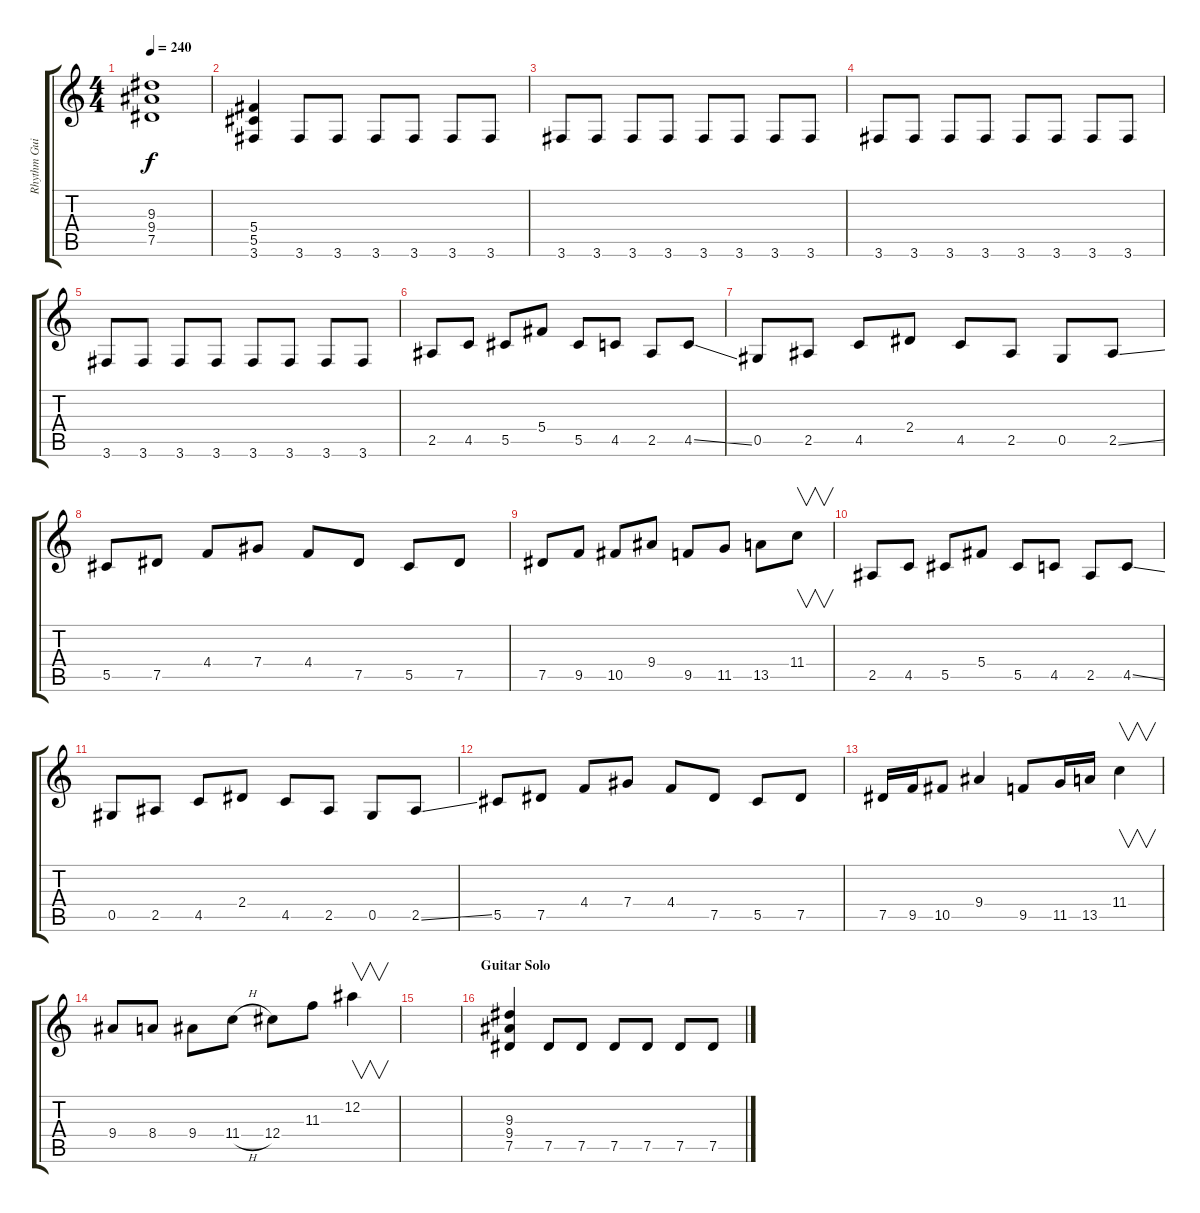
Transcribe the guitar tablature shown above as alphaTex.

\track ("Rhythm Guitar" "Rhythm Gui") {instrument distortionguitar}
\staff {score tabs}
\tuning (Eb4 Bb3 Gb3 Db3 Ab2 Eb2) {hide}
\ts (4 4)
\tempo 240
\clef g2
\ks c
(9.3 9.4 7.5).1{dy f} |
(5.4 5.5 3.6).4 3.6.8 3.6.8 3.6.8 3.6.8 3.6.8 3.6.8 |
3.6.8 3.6.8 3.6.8 3.6.8 3.6.8 3.6.8 3.6.8 3.6.8 |
3.6.8 3.6.8 3.6.8 3.6.8 3.6.8 3.6.8 3.6.8 3.6.8 |
3.6.8 3.6.8 3.6.8 3.6.8 3.6.8 3.6.8 3.6.8 3.6.8 |
2.5.8 4.5.8 5.5.8 5.4.8 5.5.8 4.5.8 2.5.8 4.5{ss}.8 |
0.5.8 2.5.8 4.5.8 2.4.8 4.5.8 2.5.8 0.5.8 2.5{ss}.8 |
5.5.8 7.5.8 4.4.8 7.4.8 4.4.8 7.5.8 5.5.8 7.5.8 |
7.5.8 9.5.8 10.5.8 9.4.8 9.5.8 11.5.8 13.5.8 11.4.8{v} |
2.5.8 4.5.8 5.5.8 5.4.8 5.5.8 4.5.8 2.5.8 4.5{ss}.8 |
0.5.8 2.5.8 4.5.8 2.4.8 4.5.8 2.5.8 0.5.8 2.5{ss}.8 |
5.5.8 7.5.8 4.4.8 7.4.8 4.4.8 7.5.8 5.5.8 7.5.8 |
7.5.16 9.5.16 10.5.8 9.4.4 9.5.8 11.5.16 13.5.16 11.4.4{v} |
9.4.8 8.4.8 9.4.8 11.4{h}.8 12.4.8 11.3.8 12.2.4{v} |
|
\section ("" "Guitar Solo")
(9.3 9.4 7.5).4 7.5.8 7.5.8 7.5.8 7.5.8 7.5.8 7.5.8
